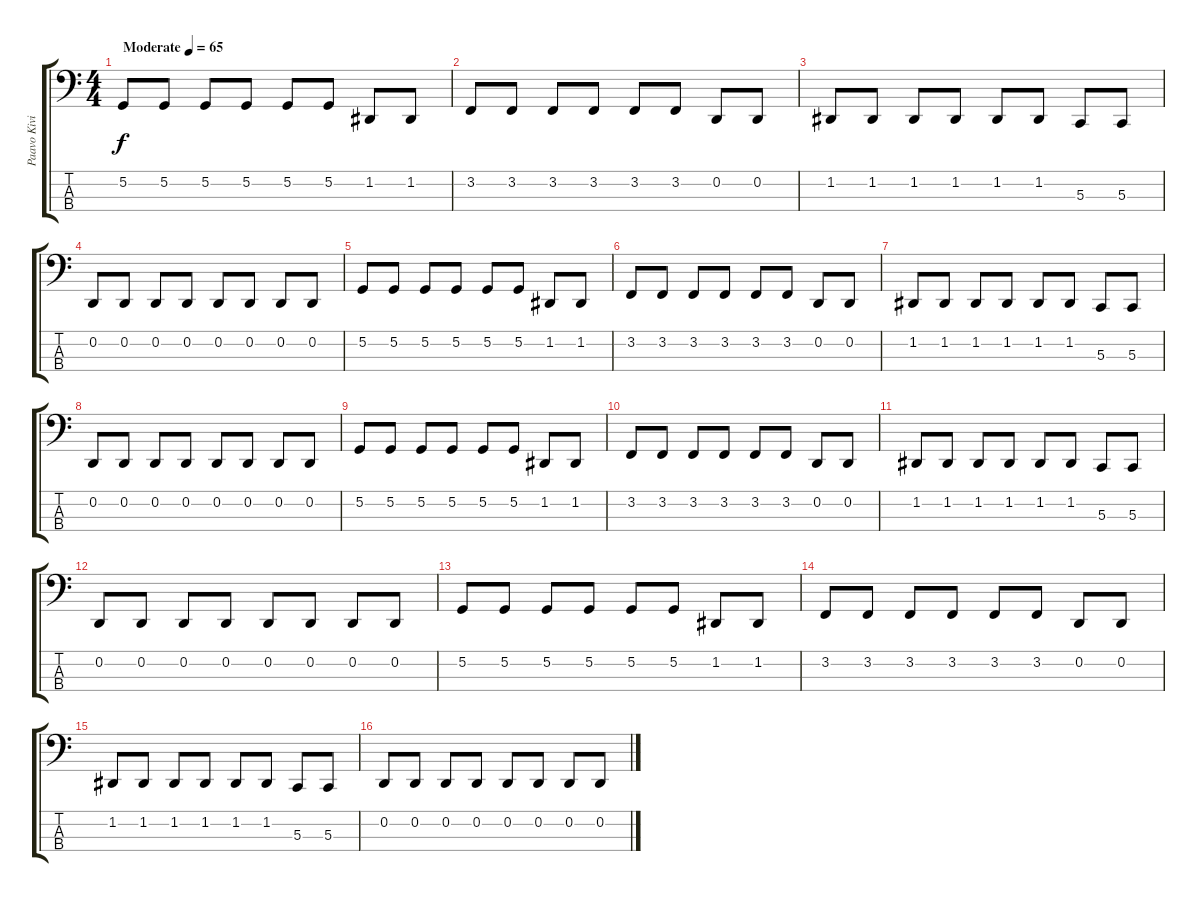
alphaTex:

\track ("Paavo Kivilaakso (Violoncello)" "Paavo Kivi") {instrument pizzicatostrings}
\staff {score tabs}
\tuning (A2 D2 G1 C1) {hide}
\ts (4 4)
\tempo (65 "Moderate")
\clef f4
\ks c
5.2.8{dy f instrument pizzicatostrings} 5.2.8 5.2.8 5.2.8 5.2.8 5.2.8 1.2.8 1.2.8 |
3.2.8 3.2.8 3.2.8 3.2.8 3.2.8 3.2.8 0.2.8 0.2.8 |
1.2.8 1.2.8 1.2.8 1.2.8 1.2.8 1.2.8 5.3.8 5.3.8 |
0.2.8 0.2.8 0.2.8 0.2.8 0.2.8 0.2.8 0.2.8 0.2.8 |
5.2.8 5.2.8 5.2.8 5.2.8 5.2.8 5.2.8 1.2.8 1.2.8 |
3.2.8 3.2.8 3.2.8 3.2.8 3.2.8 3.2.8 0.2.8 0.2.8 |
1.2.8 1.2.8 1.2.8 1.2.8 1.2.8 1.2.8 5.3.8 5.3.8 |
0.2.8 0.2.8 0.2.8 0.2.8 0.2.8 0.2.8 0.2.8 0.2.8 |
5.2.8 5.2.8 5.2.8 5.2.8 5.2.8 5.2.8 1.2.8 1.2.8 |
3.2.8 3.2.8 3.2.8 3.2.8 3.2.8 3.2.8 0.2.8 0.2.8 |
1.2.8 1.2.8 1.2.8 1.2.8 1.2.8 1.2.8 5.3.8 5.3.8 |
0.2.8 0.2.8 0.2.8 0.2.8 0.2.8 0.2.8 0.2.8 0.2.8 |
5.2.8 5.2.8 5.2.8 5.2.8 5.2.8 5.2.8 1.2.8 1.2.8 |
3.2.8 3.2.8 3.2.8 3.2.8 3.2.8 3.2.8 0.2.8 0.2.8 |
1.2.8 1.2.8 1.2.8 1.2.8 1.2.8 1.2.8 5.3.8 5.3.8 |
0.2.8 0.2.8 0.2.8 0.2.8 0.2.8 0.2.8 0.2.8 0.2.8
